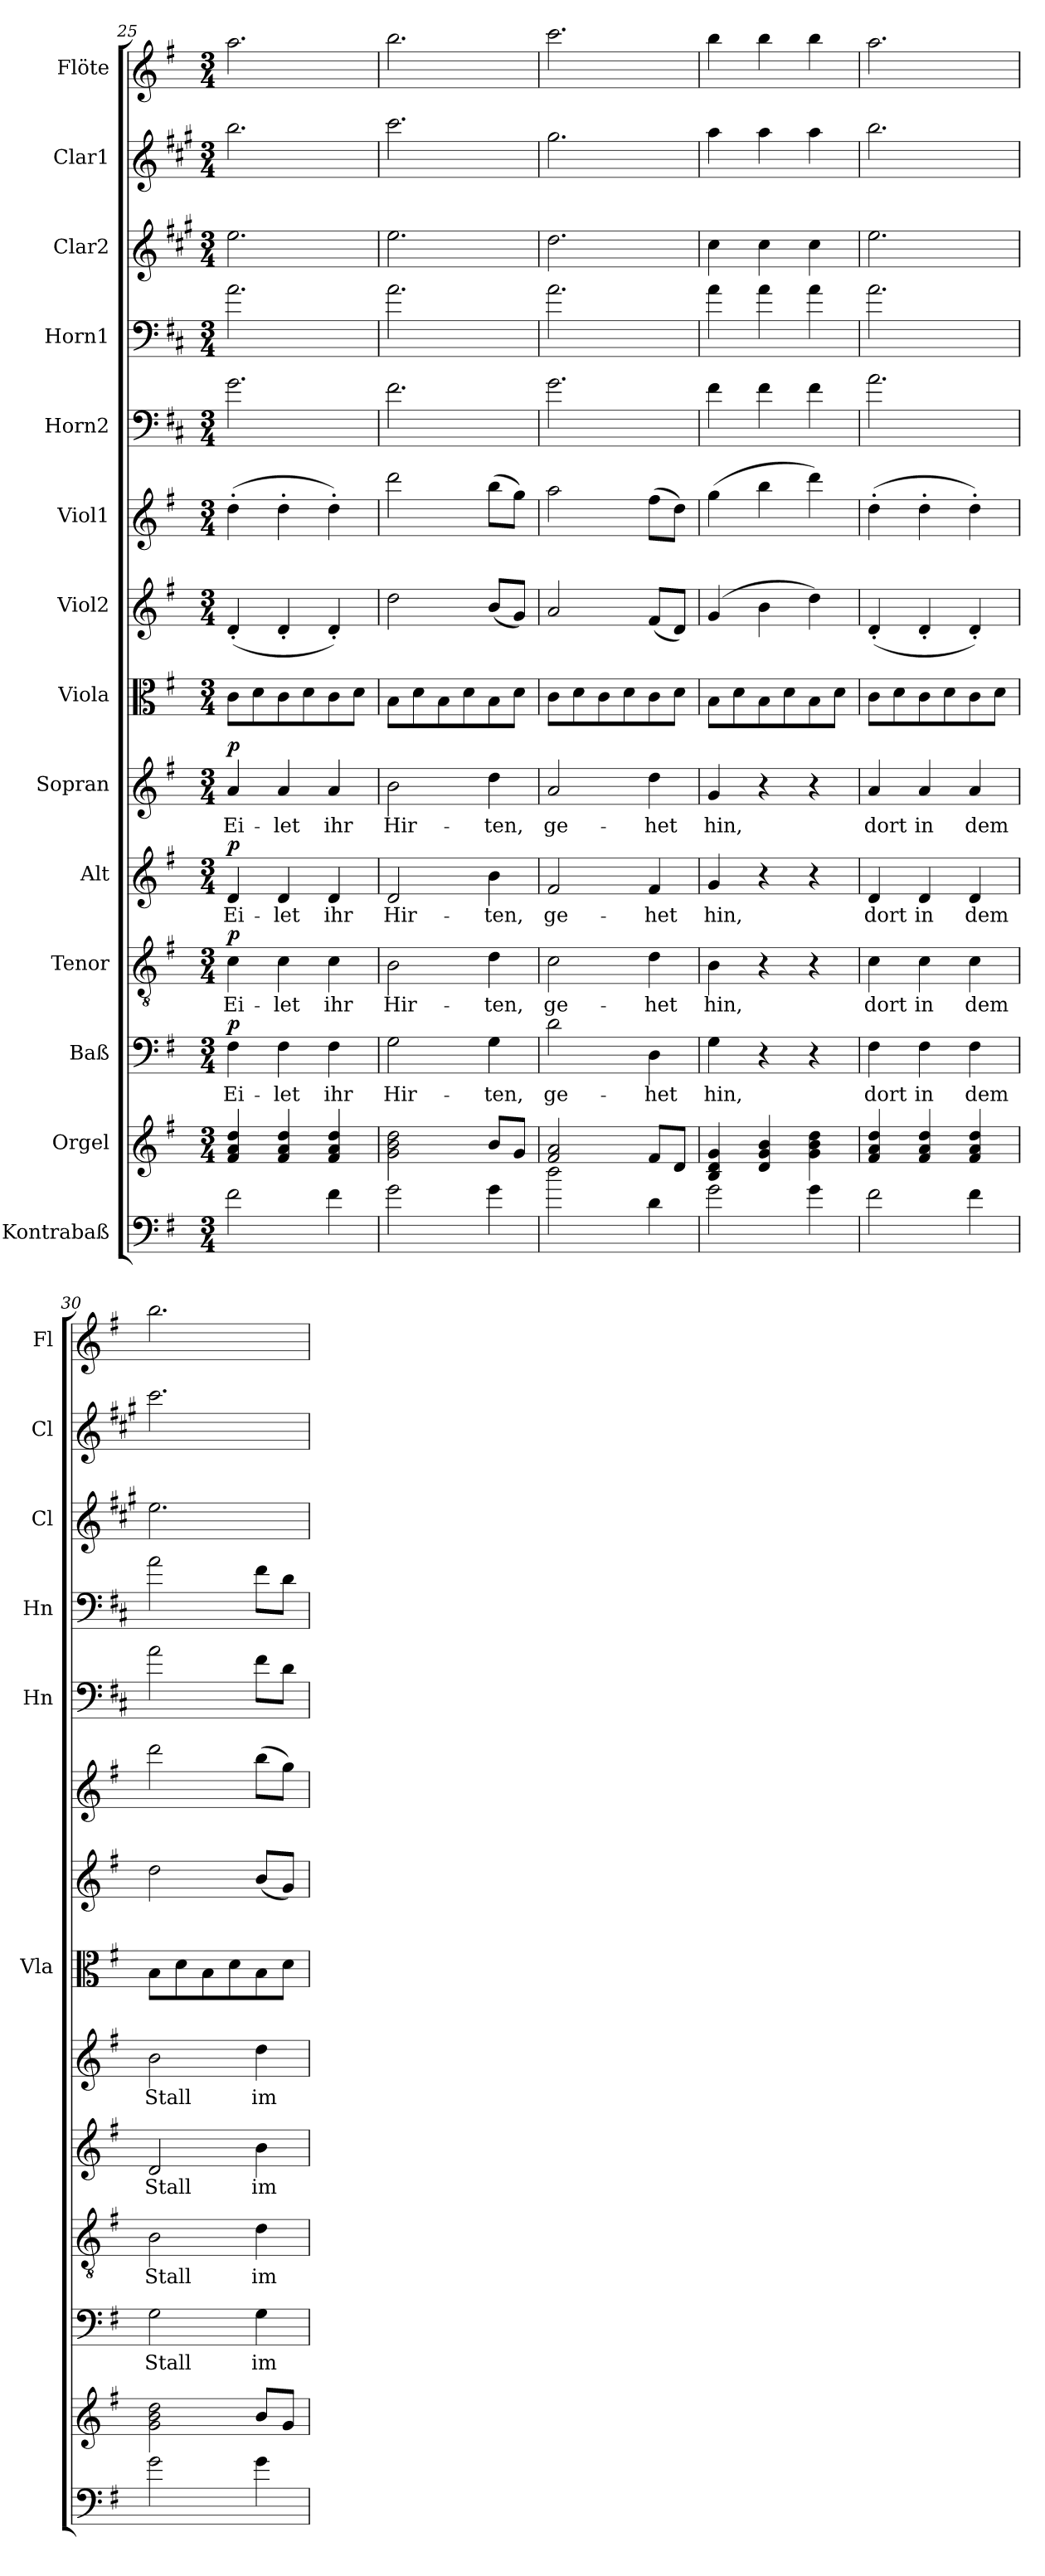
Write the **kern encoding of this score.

**kern	**kern	**kern	**text	**dynam	**kern	**text	**dynam	**kern	**text	**dynam	**kern	**text	**dynam	**kern	**kern	**kern	**kern	**kern	**kern	**kern	**kern
*part14	*part13	*part12	*part12	*part12	*part11	*part11	*part11	*part10	*part10	*part10	*part9	*part9	*part9	*part8	*part7	*part6	*part5	*part4	*part3	*part2	*part1
*staff14	*staff13	*staff12	*staff12	*staff12	*staff11	*staff11	*staff11	*staff10	*staff10	*staff10	*staff9	*staff9	*staff9	*staff8	*staff7	*staff6	*staff5	*staff4	*staff3	*staff2	*staff1
*I"Kontrabaß	*I"Orgel	*I"Baß	*	*	*I"Tenor	*	*	*I"Alt	*	*	*I"Sopran	*	*	*I"Viola	*I"Viol2	*I"Viol1	*I"Horn2	*I"Horn1	*I"Clar2	*I"Clar1	*I"Flöte
*	*	*	*	*	*	*	*	*	*	*	*	*	*	*I'Vla	*	*	*I'Hn	*I'Hn	*I'Cl	*I'Cl	*I'Fl
!!LO:PB:g=z
*clefF4	*clefG2	*clefF4	*	*	*clefGv2	*	*	*clefG2	*	*	*clefG2	*	*	*clefC3	*clefG2	*clefG2	*clefF4	*clefF4	*clefG2	*clefG2	*clefG2
*ITrd7c12	*	*	*	*	*	*	*	*	*	*	*	*	*	*	*	*	*ITrd4c7	*ITrd4c7	*ITrd1c2	*ITrd1c2	*
*k[f#]	*k[f#]	*k[f#]	*	*	*k[f#]	*	*	*k[f#]	*	*	*k[f#]	*	*	*k[f#]	*k[f#]	*k[f#]	*k[f#]	*k[f#]	*k[f#]	*k[f#]	*k[f#]
*G:	*G:	*G:	*	*	*G:	*	*	*G:	*	*	*G:	*	*	*G:	*G:	*G:	*G:	*G:	*G:	*G:	*G:
*M3/4	*M3/4	*M3/4	*	*	*M3/4	*	*	*M3/4	*	*	*M3/4	*	*	*M3/4	*M3/4	*M3/4	*M3/4	*M3/4	*M3/4	*M3/4	*M3/4
=25	=25	=25	=25	=25	=25	=25	=25	=25	=25	=25	=25	=25	=25	=25	=25	=25	=25	=25	=25	=25	=25
!	!	!	!LO:LY:b	!LO:DY:a	!	!LO:LY:b	!LO:DY:a	!	!LO:LY:b	!LO:DY:a	!	!LO:LY:b	!LO:DY:a	!	!	!	!	!	!	!	!
2F#\	4f#/ 4a/ 4dd/	4F#\	Ei-	p	4c\	Ei-	p	4d/	Ei-	p	4a/	Ei-	p	8c\L	(<4d'</	(>4dd'>\	2.c\	2.d\	2.dd\	2.aa\	2.aa\
.	.	.	.	.	.	.	.	.	.	.	.	.	.	8d\	.	.	.	.	.	.	.
!	!	!	!LO:LY:b	!	!	!LO:LY:b	!	!	!LO:LY:b	!	!	!LO:LY:b	!	!	!	!	!	!	!	!	!
.	4f#/ 4a/ 4dd/	4F#\	-let	.	4c\	-let	.	4d/	-let	.	4a/	-let	.	8c\	4d'</	4dd'>\	.	.	.	.	.
.	.	.	.	.	.	.	.	.	.	.	.	.	.	8d\	.	.	.	.	.	.	.
!	!	!	!LO:LY:b	!	!	!LO:LY:b	!	!	!LO:LY:b	!	!	!LO:LY:b	!	!	!	!	!	!	!	!	!
4F#\	4f#/ 4a/ 4dd/	4F#\	ihr	.	4c\	ihr	.	4d/	ihr	.	4a/	ihr	.	8c\	4d'</)	4dd'>\)	.	.	.	.	.
.	.	.	.	.	.	.	.	.	.	.	.	.	.	8d\J	.	.	.	.	.	.	.
=26	=26	=26	=26	=26	=26	=26	=26	=26	=26	=26	=26	=26	=26	=26	=26	=26	=26	=26	=26	=26	=26
!	!	!	!LO:LY:b	!	!	!LO:LY:b	!	!	!LO:LY:b	!	!	!LO:LY:b	!	!	!	!	!	!	!	!	!
2G\	2g\ 2b\ 2dd\	2G\	Hir-	.	2B\	Hir-	.	2d/	Hir-	.	2b\	Hir-	.	8B\L	2dd\	2ddd\	2.B\	2.d\	2.dd\	2.bb\	2.bb\
.	.	.	.	.	.	.	.	.	.	.	.	.	.	8d\	.	.	.	.	.	.	.
.	.	.	.	.	.	.	.	.	.	.	.	.	.	8B\	.	.	.	.	.	.	.
.	.	.	.	.	.	.	.	.	.	.	.	.	.	8d\	.	.	.	.	.	.	.
!	!	!	!LO:LY:b	!	!	!LO:LY:b	!	!	!LO:LY:b	!	!	!LO:LY:b	!	!	!	!	!	!	!	!	!
4G\	8b/L	4G\	-ten,	.	4d\	-ten,	.	4b\	-ten,	.	4dd\	-ten,	.	8B\	(<8b/L	(>8bb\L	.	.	.	.	.
.	8g/J	.	.	.	.	.	.	.	.	.	.	.	.	8d\J	8g/J)	8gg\J)	.	.	.	.	.
=27	=27	=27	=27	=27	=27	=27	=27	=27	=27	=27	=27	=27	=27	=27	=27	=27	=27	=27	=27	=27	=27
!	!	!	!LO:LY:b	!	!	!LO:LY:b	!	!	!LO:LY:b	!	!	!LO:LY:b	!	!	!	!	!	!	!	!	!
2d\	2f#/ 2a/	2d\	ge-	.	2c\	ge-	.	2f#/	ge-	.	2a/	ge-	.	8c\L	2a/	2aa\	2.c\	2.d\	2.cc\	2.ff#\	2.ccc\
.	.	.	.	.	.	.	.	.	.	.	.	.	.	8d\	.	.	.	.	.	.	.
.	.	.	.	.	.	.	.	.	.	.	.	.	.	8c\	.	.	.	.	.	.	.
.	.	.	.	.	.	.	.	.	.	.	.	.	.	8d\	.	.	.	.	.	.	.
!	!	!	!LO:LY:b	!	!	!LO:LY:b	!	!	!LO:LY:b	!	!	!LO:LY:b	!	!	!	!	!	!	!	!	!
4D\	8f#/L	4D\	-het	.	4d\	-het	.	4f#/	-het	.	4dd\	-het	.	8c\	(<8f#/L	(>8ff#\L	.	.	.	.	.
.	8d/J	.	.	.	.	.	.	.	.	.	.	.	.	8d\J	8d/J)	8dd\J)	.	.	.	.	.
=28	=28	=28	=28	=28	=28	=28	=28	=28	=28	=28	=28	=28	=28	=28	=28	=28	=28	=28	=28	=28	=28
!	!	!	!LO:LY:b	!	!	!LO:LY:b	!	!	!LO:LY:b	!	!	!LO:LY:b	!	!	!	!	!	!	!	!	!
2G\	4B/ 4d/ 4g/	4G\	hin,	.	4B\	hin,	.	4g/	hin,	.	4g/	hin,	.	8B\L	(4g/	(>4gg\	4B\	4d\	4b\	4gg\	4bb\
.	.	.	.	.	.	.	.	.	.	.	.	.	.	8d\	.	.	.	.	.	.	.
.	4d/ 4g/ 4b/	4r	.	.	4r	.	.	4r	.	.	4r	.	.	8B\	4b\	4bb\	4B\	4d\	4b\	4gg\	4bb\
.	.	.	.	.	.	.	.	.	.	.	.	.	.	8d\	.	.	.	.	.	.	.
4G\	4g\ 4b\ 4dd\	4r	.	.	4r	.	.	4r	.	.	4r	.	.	8B\	4dd\)	4ddd\)	4B\	4d\	4b\	4gg\	4bb\
.	.	.	.	.	.	.	.	.	.	.	.	.	.	8d\J	.	.	.	.	.	.	.
!!LO:PB:g=z
=29	=29	=29	=29	=29	=29	=29	=29	=29	=29	=29	=29	=29	=29	=29	=29	=29	=29	=29	=29	=29	=29
!	!	!	!LO:LY:b	!	!	!LO:LY:b	!	!	!LO:LY:b	!	!	!LO:LY:b	!	!	!	!	!	!	!	!	!
2F#\	4f#/ 4a/ 4dd/	4F#\	dort	.	4c\	dort	.	4d/	dort	.	4a/	dort	.	8c\L	(<4d'</	(>4dd'>\	2.d\	2.d\	2.dd\	2.aa\	2.aa\
.	.	.	.	.	.	.	.	.	.	.	.	.	.	8d\	.	.	.	.	.	.	.
!	!	!	!LO:LY:b	!	!	!LO:LY:b	!	!	!LO:LY:b	!	!	!LO:LY:b	!	!	!	!	!	!	!	!	!
.	4f#/ 4a/ 4dd/	4F#\	in	.	4c\	in	.	4d/	in	.	4a/	in	.	8c\	4d'</	4dd'>\	.	.	.	.	.
.	.	.	.	.	.	.	.	.	.	.	.	.	.	8d\	.	.	.	.	.	.	.
!	!	!	!LO:LY:b	!	!	!LO:LY:b	!	!	!LO:LY:b	!	!	!LO:LY:b	!	!	!	!	!	!	!	!	!
4F#\	4f#/ 4a/ 4dd/	4F#\	dem	.	4c\	dem	.	4d/	dem	.	4a/	dem	.	8c\	4d'</)	4dd'>\)	.	.	.	.	.
.	.	.	.	.	.	.	.	.	.	.	.	.	.	8d\J	.	.	.	.	.	.	.
=30	=30	=30	=30	=30	=30	=30	=30	=30	=30	=30	=30	=30	=30	=30	=30	=30	=30	=30	=30	=30	=30
!	!	!	!LO:LY:b	!	!	!LO:LY:b	!	!	!LO:LY:b	!	!	!LO:LY:b	!	!	!	!	!	!	!	!	!
2G\	2g\ 2b\ 2dd\	2G\	Stall	.	2B\	Stall	.	2d/	Stall	.	2b\	Stall	.	8B\L	2dd\	2ddd\	2d\	2d\	2.dd\	2.bb\	2.bb\
.	.	.	.	.	.	.	.	.	.	.	.	.	.	8d\	.	.	.	.	.	.	.
.	.	.	.	.	.	.	.	.	.	.	.	.	.	8B\	.	.	.	.	.	.	.
.	.	.	.	.	.	.	.	.	.	.	.	.	.	8d\	.	.	.	.	.	.	.
!	!	!	!LO:LY:b	!	!	!LO:LY:b	!	!	!LO:LY:b	!	!	!LO:LY:b	!	!	!	!	!	!	!	!	!
4G\	8b/L	4G\	im	.	4d\	im	.	4b\	im	.	4dd\	im	.	8B\	(<8b/L	(>8bb\L	8B\L	8B\L	.	.	.
.	8g/J	.	.	.	.	.	.	.	.	.	.	.	.	8d\J	8g/J)	8gg\J)	8G\J	8G\J	.	.	.
=	=	=	=	=	=	=	=	=	=	=	=	=	=	=	=	=	=	=	=	=	=
*-	*-	*-	*-	*-	*-	*-	*-	*-	*-	*-	*-	*-	*-	*-	*-	*-	*-	*-	*-	*-	*-
